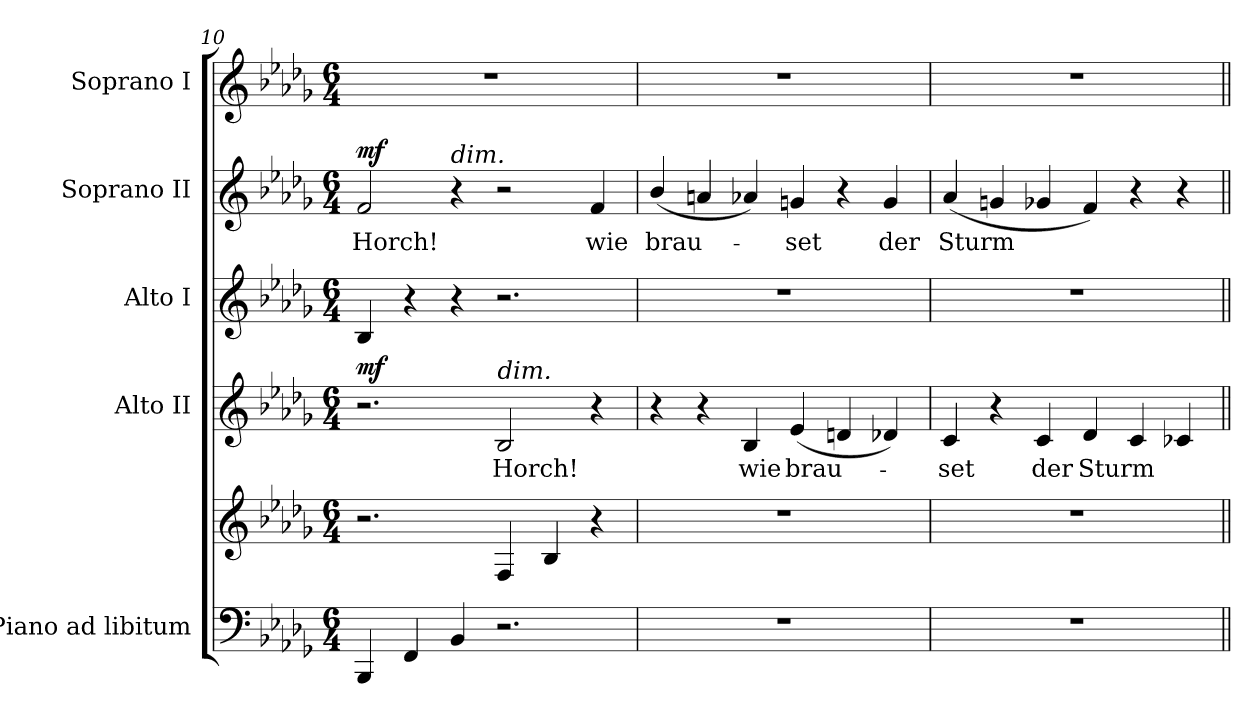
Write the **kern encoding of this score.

**kern	**kern	**kern	**text	**dynam	**kern	**kern	**text	**dynam	**kern
*part5	*part5	*part4	*part4	*part4	*part3	*part2	*part2	*part2	*part1
*staff6	*staff5	*staff4	*staff4	*staff4	*staff3	*staff2	*staff2	*staff2	*staff1
*I"Piano ad libitum	*	*I"Alto II	*	*	*I"Alto I	*I"Soprano II	*	*	*I"Soprano I
*I'Pno	*	*	*	*	*	*I'Pno	*	*	*I'Pno
*clefF4	*clefG2	*clefG2	*	*	*clefG2	*clefG2	*	*	*clefG2
*k[b-e-a-d-g-]	*k[b-e-a-d-g-]	*k[b-e-a-d-g-]	*	*	*k[b-e-a-d-g-]	*k[b-e-a-d-g-]	*	*	*k[b-e-a-d-g-]
*b-:	*b-:	*b-:	*	*	*b-:	*b-:	*	*	*b-:
*M6/4	*M6/4	*M6/4	*	*	*M6/4	*M6/4	*	*	*M6/4
=10	=10	=10	=10	=10	=10	=10	=10	=10	=10
!	!	!	!	!LO:DY:b	!	!	!LO:LY:b	!LO:DY:b	!
4BBB-/	2.r	2.r	.	mf	4B-/	2f/	Horch!	mf	1.r
4FF/	.	.	.	.	4r	.	.	.	.
!	!	!	!	!	!	!LO:TX:a:i:t=dim.	!	!	!
4BB-/	.	.	.	.	4r	4r	.	.	.
!	!	!LO:TX:a:i:t=dim.	!	!	!	!	!	!	!
!	!	!	!LO:LY:b	!	!	!	!	!	!
2.r	4F/	2B-/	Horch!	.	2.r	2r	.	.	.
.	4B-/	.	.	.	.	.	.	.	.
!	!	!	!	!	!	!	!LO:LY:b	!	!
.	4r	4r	.	.	.	4f/	wie	.	.
=11	=11	=11	=11	=11	=11	=11	=11	=11	=11
!	!	!	!	!	!	!	!LO:LY:b	!	!
1.r	1.r	4r	.	.	1.r	(<4b-/	brau-	.	1.r
.	.	4r	.	.	.	4an/	.	.	.
!	!	!	!LO:LY:b	!	!	!	!	!	!
.	.	4B-/	wie	.	.	4a-X/)	.	.	.
!	!	!	!LO:LY:b	!	!	!	!LO:LY:b	!	!
.	.	(<4e-/	brau-	.	.	4gn/	-set	.	.
.	.	4dn/	.	.	.	4r	.	.	.
!	!	!	!	!	!	!	!LO:LY:b	!	!
.	.	4d-X/)	.	.	.	4g/	der	.	.
=12	=12	=12	=12	=12	=12	=12	=12	=12	=12
!	!	!	!LO:LY:b	!	!	!	!LO:LY:b	!	!
1.r	1.r	4c/	-set	.	1.r	(<4a-/	Sturm	.	1.r
.	.	4r	.	.	.	4gn/	.	.	.
!	!	!	!LO:LY:b	!	!	!	!	!	!
.	.	4c/	der	.	.	4g-X/	.	.	.
!	!	!	!LO:LY:b	!	!	!	!	!	!
.	.	4d-/	Sturm	.	.	4f/)	.	.	.
.	.	4c/	.	.	.	4r	.	.	.
.	.	4c-X/	.	.	.	4r	.	.	.
=||	=||	=||	=||	=||	=||	=||	=||	=||	=||
*-	*-	*-	*-	*-	*-	*-	*-	*-	*-
